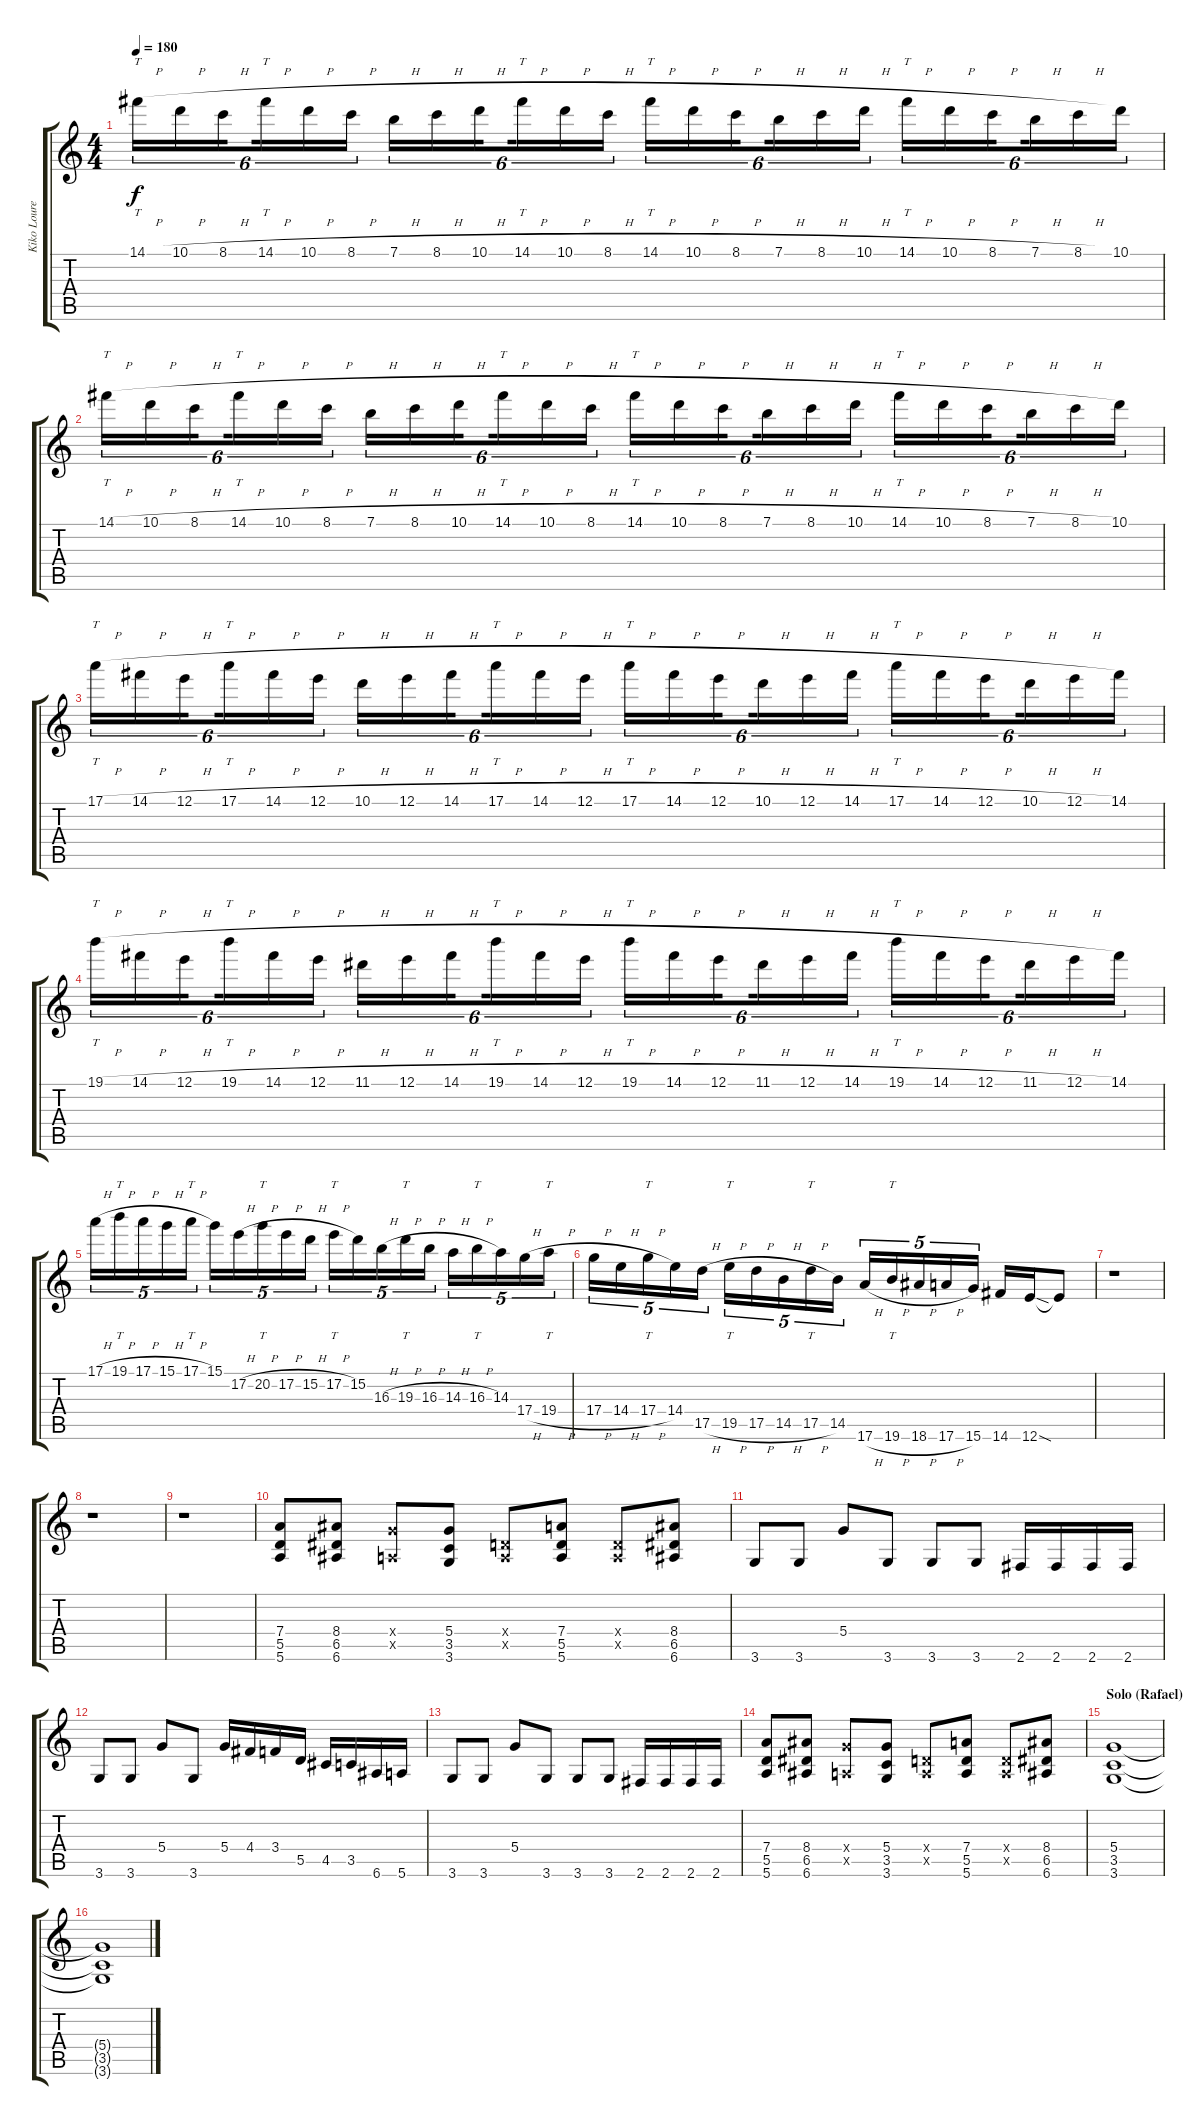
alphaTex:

\track ("Kiko Loureiro" "Kiko Loure") {instrument distortionguitar}
\staff {score tabs}
\tuning (E4 B3 G3 D3 A2 E2) {hide}
\ts (4 4)
\tempo 180
\clef g2
\ks c
14.1{h}.16{tt tu (6 4) dy f} 10.1{h}.16{tu (6 4)} 8.1{h}.16{tu (6 4) beam splitsecondary} 14.1{h}.16{tt tu (6 4)} 10.1{h}.16{tu (6 4)} 8.1{h}.16{tu (6 4)} 7.1{h}.16{tu (6 4)} 8.1{h}.16{tu (6 4)} 10.1{h}.16{tu (6 4) beam splitsecondary} 14.1{h}.16{tt tu (6 4)} 10.1{h}.16{tu (6 4)} 8.1{h}.16{tu (6 4)} 14.1{h}.16{tt tu (6 4)} 10.1{h}.16{tu (6 4)} 8.1{h}.16{tu (6 4) beam splitsecondary} 7.1{h}.16{tu (6 4)} 8.1{h}.16{tu (6 4)} 10.1{h}.16{tu (6 4)} 14.1{h}.16{tt tu (6 4)} 10.1{h}.16{tu (6 4)} 8.1{h}.16{tu (6 4) beam splitsecondary} 7.1{h}.16{tu (6 4)} 8.1{h}.16{tu (6 4)} 10.1.16{tu (6 4)} |
14.1{h}.16{tt tu (6 4)} 10.1{h}.16{tu (6 4)} 8.1{h}.16{tu (6 4) beam splitsecondary} 14.1{h}.16{tt tu (6 4)} 10.1{h}.16{tu (6 4)} 8.1{h}.16{tu (6 4)} 7.1{h}.16{tu (6 4)} 8.1{h}.16{tu (6 4)} 10.1{h}.16{tu (6 4) beam splitsecondary} 14.1{h}.16{tt tu (6 4)} 10.1{h}.16{tu (6 4)} 8.1{h}.16{tu (6 4)} 14.1{h}.16{tt tu (6 4)} 10.1{h}.16{tu (6 4)} 8.1{h}.16{tu (6 4) beam splitsecondary} 7.1{h}.16{tu (6 4)} 8.1{h}.16{tu (6 4)} 10.1{h}.16{tu (6 4)} 14.1{h}.16{tt tu (6 4)} 10.1{h}.16{tu (6 4)} 8.1{h}.16{tu (6 4) beam splitsecondary} 7.1{h}.16{tu (6 4)} 8.1{h}.16{tu (6 4)} 10.1.16{tu (6 4)} |
17.1{h}.16{tt tu (6 4)} 14.1{h}.16{tu (6 4)} 12.1{h}.16{tu (6 4) beam splitsecondary} 17.1{h}.16{tt tu (6 4)} 14.1{h}.16{tu (6 4)} 12.1{h}.16{tu (6 4)} 10.1{h}.16{tu (6 4)} 12.1{h}.16{tu (6 4)} 14.1{h}.16{tu (6 4) beam splitsecondary} 17.1{h}.16{tt tu (6 4)} 14.1{h}.16{tu (6 4)} 12.1{h}.16{tu (6 4)} 17.1{h}.16{tt tu (6 4)} 14.1{h}.16{tu (6 4)} 12.1{h}.16{tu (6 4) beam splitsecondary} 10.1{h}.16{tu (6 4)} 12.1{h}.16{tu (6 4)} 14.1{h}.16{tu (6 4)} 17.1{h}.16{tt tu (6 4)} 14.1{h}.16{tu (6 4)} 12.1{h}.16{tu (6 4) beam splitsecondary} 10.1{h}.16{tu (6 4)} 12.1{h}.16{tu (6 4)} 14.1.16{tu (6 4)} |
19.1{h}.16{tt tu (6 4)} 14.1{h}.16{tu (6 4)} 12.1{h}.16{tu (6 4) beam splitsecondary} 19.1{h}.16{tt tu (6 4)} 14.1{h}.16{tu (6 4)} 12.1{h}.16{tu (6 4)} 11.1{h}.16{tu (6 4)} 12.1{h}.16{tu (6 4)} 14.1{h}.16{tu (6 4) beam splitsecondary} 19.1{h}.16{tt tu (6 4)} 14.1{h}.16{tu (6 4)} 12.1{h}.16{tu (6 4)} 19.1{h}.16{tt tu (6 4)} 14.1{h}.16{tu (6 4)} 12.1{h}.16{tu (6 4) beam splitsecondary} 11.1{h}.16{tu (6 4)} 12.1{h}.16{tu (6 4)} 14.1{h}.16{tu (6 4)} 19.1{h}.16{tt tu (6 4)} 14.1{h}.16{tu (6 4)} 12.1{h}.16{tu (6 4) beam splitsecondary} 11.1{h}.16{tu (6 4)} 12.1{h}.16{tu (6 4)} 14.1.16{tu (6 4)} |
17.1{h}.16{tu (5 4)} 19.1{h}.16{tt tu (5 4)} 17.1{h}.16{tu (5 4)} 15.1{h}.16{tu (5 4)} 17.1{h}.16{tt tu (5 4)} 15.1.16{tu (5 4)} 17.2{h}.16{tu (5 4)} 20.2{h}.16{tt tu (5 4)} 17.2{h}.16{tu (5 4)} 15.2{h}.16{tu (5 4)} 17.2{h}.16{tt tu (5 4)} 15.2.16{tu (5 4)} 16.3{h}.16{tu (5 4)} 19.3{h}.16{tt tu (5 4)} 16.3{h}.16{tu (5 4)} 14.3{h}.16{tu (5 4)} 16.3{h}.16{tt tu (5 4)} 14.3.16{tu (5 4)} 17.4{h}.16{tu (5 4)} 19.4{h}.16{tt tu (5 4)} |
17.4{h}.16{tu (5 4)} 14.4{h}.16{tu (5 4)} 17.4{h}.16{tt tu (5 4)} 14.4.16{tu (5 4)} 17.5{h}.16{tu (5 4)} 19.5{h}.16{tt tu (5 4)} 17.5{h}.16{tu (5 4)} 14.5{h}.16{tu (5 4)} 17.5{h}.16{tt tu (5 4)} 14.5.16{tu (5 4)} 17.6{h}.16{tu (5 4)} 19.6{h}.16{tt tu (5 4)} 18.6{h}.16{tu (5 4)} 17.6{h}.16{tu (5 4)} 15.6.16{tu (5 4)} 14.6.16 12.6{sod}.16 12.6{t}.8 |
r.1 |
r.1 |
r.1 |
(7.4 5.5 5.6).8{volume 13} (8.4 6.5 6.6).8 (5.4{x} 0.5{x}).8 (5.4 3.5 3.6).8 (0.4{x} 0.5{x}).8 (7.4 5.5 5.6).8 (0.4{x} 0.5{x}).8 (8.4 6.5 6.6).8 |
3.6.8 3.6.8 5.4.8 3.6.8 3.6.8 3.6.8 2.6.16 2.6.16 2.6.16 2.6.16 |
3.6.8 3.6.8 5.4.8 3.6.8 5.4.16 4.4.16 3.4.16 5.5.16 4.5.16 3.5.16 6.6.16 5.6.16 |
3.6.8 3.6.8 5.4.8 3.6.8 3.6.8 3.6.8 2.6.16 2.6.16 2.6.16 2.6.16 |
(7.4 5.5 5.6).8 (8.4 6.5 6.6).8 (5.4{x} 0.5{x}).8 (5.4 3.5 3.6).8 (0.4{x} 0.5{x}).8 (7.4 5.5 5.6).8 (0.4{x} 0.5{x}).8 (8.4 6.5 6.6).8 |
\section ("" "Solo (Rafael)")
(5.4 3.5 3.6).1 |
(5.4{t} 3.5{t} 3.6{t}).1
